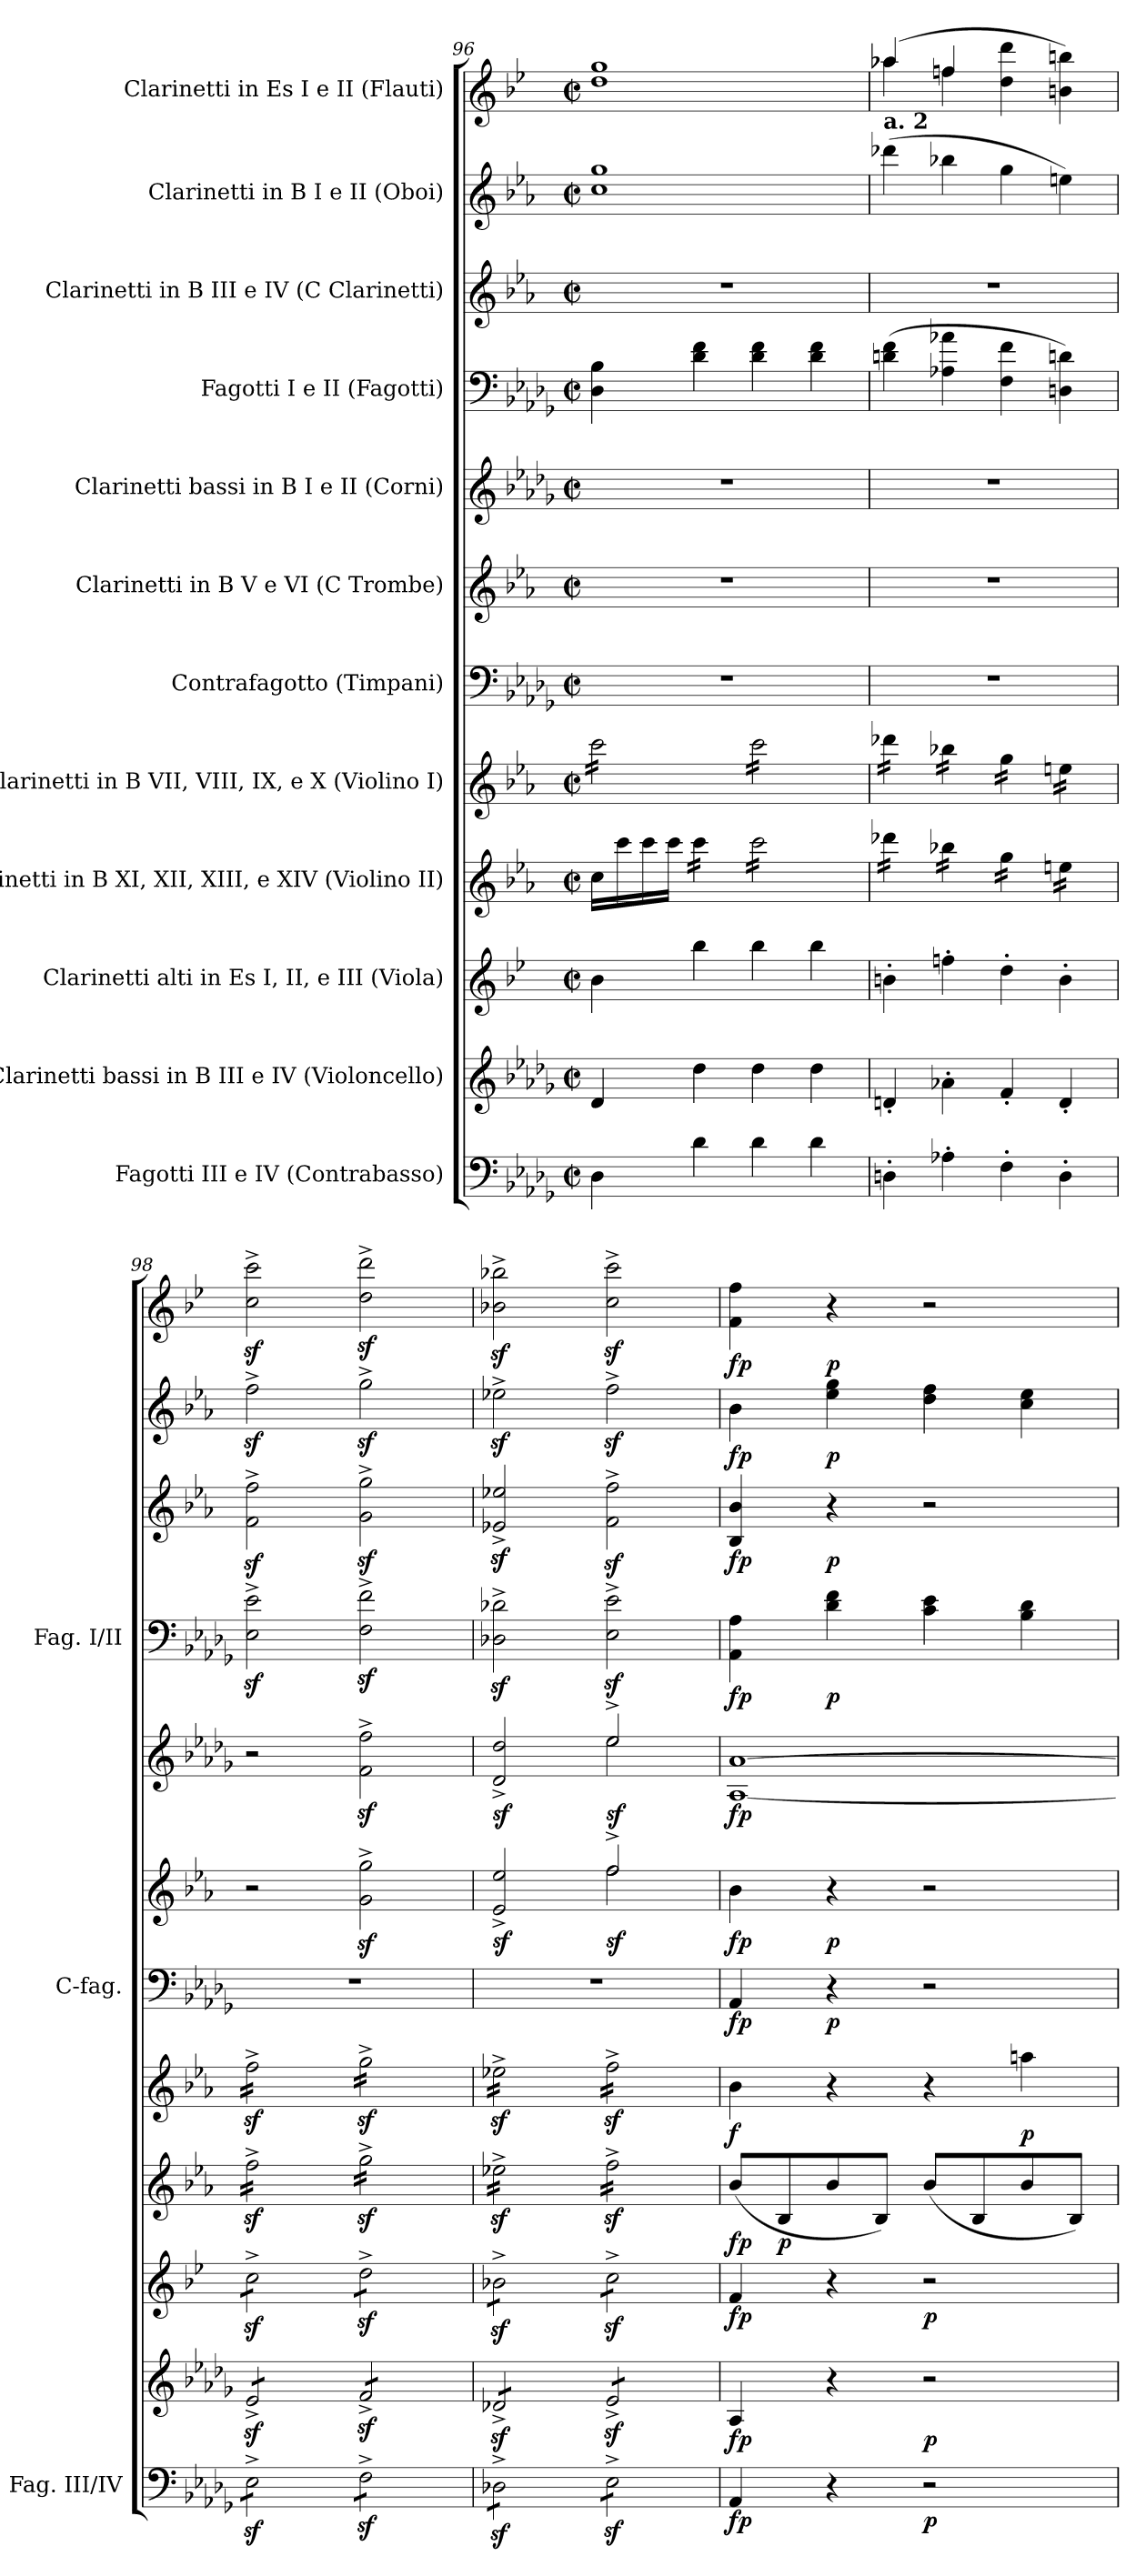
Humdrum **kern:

**kern	**dynam	**kern	**dynam	**kern	**dynam	**kern	**dynam	**kern	**dynam	**kern	**dynam	**kern	**dynam	**kern	**dynam	**kern	**dynam	**kern	**dynam	**kern	**dynam	**kern	**dynam
*part12	*part12	*part11	*part11	*part10	*part10	*part9	*part9	*part8	*part8	*part7	*part7	*part6	*part6	*part5	*part5	*part4	*part4	*part3	*part3	*part2	*part2	*part1	*part1
*staff12	*staff12	*staff11	*staff11	*staff10	*staff10	*staff9	*staff9	*staff8	*staff8	*staff7	*staff7	*staff6	*staff6	*staff5	*staff5	*staff4	*staff4	*staff3	*staff3	*staff2	*staff2	*staff1	*staff1
*I"Fagotti III e IV (Contrabasso)	*	*I"Clarinetti bassi in B III e IV (Violoncello)	*	*I"Clarinetti alti in Es I, II, e III (Viola)	*	*I"Clarinetti in B XI, XII, XIII, e XIV (Violino II)	*	*I"Clarinetti in B VII, VIII, IX, e X (Violino I)	*	*I"Contrafagotto (Timpani)	*	*I"Clarinetti in B V e VI (C Trombe)	*	*I"Clarinetti bassi in B I e II (Corni)	*	*I"Fagotti I e II (Fagotti)	*	*I"Clarinetti in B III e IV (C Clarinetti)	*	*I"Clarinetti in B I e II (Oboi)	*	*I"Clarinetti in Es I e II (Flauti)	*
*I'Fag. III/IV	*	*	*	*	*	*	*	*	*	*I'C-fag.	*	*	*	*	*	*I'Fag. I/II	*	*	*	*	*	*	*
*clefF4	*	*clefG2	*	*clefG2	*	*clefG2	*	*clefG2	*	*clefF4	*	*clefG2	*	*clefG2	*	*clefF4	*	*clefG2	*	*clefG2	*	*clefG2	*
*	*	*ITrd8c14	*	*ITrd5c9	*	*ITrd1c2	*	*ITrd1c2	*	*ITrd7c12	*	*ITrd1c2	*	*ITrd8c14	*	*	*	*ITrd1c2	*	*ITrd1c2	*	*ITrd-2c-3	*
*k[b-e-a-d-g-]	*	*k[b-e-a-d-g-]	*	*k[b-e-a-d-g-]	*	*k[b-e-a-d-g-]	*	*k[b-e-a-d-g-]	*	*k[b-e-a-d-g-]	*	*k[b-e-a-d-g-]	*	*k[b-e-a-d-g-]	*	*k[b-e-a-d-g-]	*	*k[b-e-a-d-g-]	*	*k[b-e-a-d-g-]	*	*k[b-e-a-d-g-]	*
*M2/2	*	*M2/2	*	*M2/2	*	*M2/2	*	*M2/2	*	*M2/2	*	*M2/2	*	*M2/2	*	*M2/2	*	*M2/2	*	*M2/2	*	*M2/2	*
*met(c|)	*	*met(c|)	*	*met(c|)	*	*met(c|)	*	*met(c|)	*	*met(c|)	*	*met(c|)	*	*met(c|)	*	*met(c|)	*	*met(c|)	*	*met(c|)	*	*met(c|)	*
=96	=96	=96	=96	=96	=96	=96	=96	=96	=96	=96	=96	=96	=96	=96	=96	=96	=96	=96	=96	=96	=96	=96	=96
*	*	*	*	*	*	*	*	*tremolo	*	*	*	*	*	*	*	*	*	*	*	*	*	*	*
4D-\	.	4D-/	.	4d-\	.	16b-\LL	.	16bb-\LL	.	1r	.	1r	.	1r	.	4D-\ 4B-\	.	1r	.	1b- 1ff	.	1ff 1bb-	.
.	.	.	.	.	.	16bb-\	.	16bb-\	.	.	.	.	.	.	.	.	.	.	.	.	.	.	.
.	.	.	.	.	.	16bb-\	.	16bb-\	.	.	.	.	.	.	.	.	.	.	.	.	.	.	.
.	.	.	.	.	.	16bb-\JJ	.	16bb-\	.	.	.	.	.	.	.	.	.	.	.	.	.	.	.
*	*	*	*	*	*	*tremolo	*	*	*	*	*	*	*	*	*	*	*	*	*	*	*	*	*
4d-\	.	4d-\	.	4dd-\	.	16bb-\LL	.	16bb-\	.	.	.	.	.	.	.	4d-\ 4f\	.	.	.	.	.	.	.
.	.	.	.	.	.	16bb-\	.	16bb-\	.	.	.	.	.	.	.	.	.	.	.	.	.	.	.
.	.	.	.	.	.	16bb-\	.	16bb-\	.	.	.	.	.	.	.	.	.	.	.	.	.	.	.
.	.	.	.	.	.	16bb-\JJ	.	16bb-\JJ	.	.	.	.	.	.	.	.	.	.	.	.	.	.	.
4d-\	.	4d-\	.	4dd-\	.	16bb-\LL	.	16bb-\LL	.	.	.	.	.	.	.	4d-\ 4f\	.	.	.	.	.	.	.
.	.	.	.	.	.	16bb-\	.	16bb-\	.	.	.	.	.	.	.	.	.	.	.	.	.	.	.
.	.	.	.	.	.	16bb-\	.	16bb-\	.	.	.	.	.	.	.	.	.	.	.	.	.	.	.
.	.	.	.	.	.	16bb-\	.	16bb-\	.	.	.	.	.	.	.	.	.	.	.	.	.	.	.
4d-\	.	4d-\	.	4dd-\	.	16bb-\	.	16bb-\	.	.	.	.	.	.	.	4d-\ 4f\	.	.	.	.	.	.	.
.	.	.	.	.	.	16bb-\	.	16bb-\	.	.	.	.	.	.	.	.	.	.	.	.	.	.	.
.	.	.	.	.	.	16bb-\	.	16bb-\	.	.	.	.	.	.	.	.	.	.	.	.	.	.	.
.	.	.	.	.	.	16bb-\JJ	.	16bb-\JJ	.	.	.	.	.	.	.	.	.	.	.	.	.	.	.
=97	=97	=97	=97	=97	=97	=97	=97	=97	=97	=97	=97	=97	=97	=97	=97	=97	=97	=97	=97	=97	=97	=97	=97
*	*	*	*	*	*	*	*	*	*	*	*	*	*	*	*	*	*	*	*	*	*	*^	*
!	!	!	!	!	!	!	!	!	!	!	!	!	!	!	!	!	!	!	!	!LO:TX:a:B:t=a. 2	!	!	!	!
4Dn'\	.	4Dn'/	.	4dn'\	.	16ccc-X\LL	.	16ccc-X\LL	.	1r	.	1r	.	1r	.	(>4dn\ 4f\	.	1r	.	(>4ccc-X\	.	(>4ccc-X/	4ccc-\	.
.	.	.	.	.	.	16ccc-X\	.	16ccc-X\	.	.	.	.	.	.	.	.	.	.	.	.	.	.	.	.
.	.	.	.	.	.	16ccc-X\	.	16ccc-X\	.	.	.	.	.	.	.	.	.	.	.	.	.	.	.	.
.	.	.	.	.	.	16ccc-X\JJ	.	16ccc-X\JJ	.	.	.	.	.	.	.	.	.	.	.	.	.	.	.	.
4A-X'\	.	4A-X'\	.	4a-X'\	.	16aa-X\LL	.	16aa-X\LL	.	.	.	.	.	.	.	4A-X\ 4a-X\	.	.	.	4aa-X\	.	4aa-X/	4aa-\	.
.	.	.	.	.	.	16aa-X\	.	16aa-X\	.	.	.	.	.	.	.	.	.	.	.	.	.	.	.	.
.	.	.	.	.	.	16aa-X\	.	16aa-X\	.	.	.	.	.	.	.	.	.	.	.	.	.	.	.	.
.	.	.	.	.	.	16aa-X\JJ	.	16aa-X\JJ	.	.	.	.	.	.	.	.	.	.	.	.	.	.	.	.
4F'\	.	4F'/	.	4f'\	.	16ff\LL	.	16ff\LL	.	.	.	.	.	.	.	4F\ 4f\	.	.	.	4ff\	.	4ff\ 4fff\	2ryy	.
.	.	.	.	.	.	16ff\	.	16ff\	.	.	.	.	.	.	.	.	.	.	.	.	.	.	.	.
.	.	.	.	.	.	16ff\	.	16ff\	.	.	.	.	.	.	.	.	.	.	.	.	.	.	.	.
.	.	.	.	.	.	16ff\JJ	.	16ff\JJ	.	.	.	.	.	.	.	.	.	.	.	.	.	.	.	.
4D'\	.	4D'/	.	4d'\	.	16ddn\LL	.	16ddn\LL	.	.	.	.	.	.	.	4Dn\ 4dn\)	.	.	.	4ddn\)	.	4ddn\ 4dddn\)	.	.
.	.	.	.	.	.	16ddn\	.	16ddn\	.	.	.	.	.	.	.	.	.	.	.	.	.	.	.	.
.	.	.	.	.	.	16ddn\	.	16ddn\	.	.	.	.	.	.	.	.	.	.	.	.	.	.	.	.
.	.	.	.	.	.	16ddn\JJ	.	16ddn\JJ	.	.	.	.	.	.	.	.	.	.	.	.	.	.	.	.
*	*	*	*	*	*	*	*	*	*	*	*	*	*	*	*	*	*	*	*	*	*	*v	*v	*
=98	=98	=98	=98	=98	=98	=98	=98	=98	=98	=98	=98	=98	=98	=98	=98	=98	=98	=98	=98	=98	=98	=98	=98
*tremolo	*	*	*	*	*	*	*	*	*	*	*	*	*	*	*	*	*	*	*	*	*	*	*
*	*	*tremolo	*	*	*	*	*	*	*	*	*	*	*	*	*	*	*	*	*	*	*	*	*
*	*	*	*	*tremolo	*	*	*	*	*	*	*	*	*	*	*	*	*	*	*	*	*	*	*
8E-z<^\L	.	8E-z<^/L	.	8e-z<^\L	.	16ee-z<^\LL	.	16ee-z<^\LL	.	1r	.	2r	.	2r	.	2E-\z<^ 2e-\z<^	.	2e-\z<^ 2ee-\z<^	.	2ee-z<^\	.	2ee-\z<^ 2eee-\z<^	.
.	.	.	.	.	.	16ee-z<^\	.	16ee-z<^\	.	.	.	.	.	.	.	.	.	.	.	.	.	.	.
8E-z<^\	.	8E-z<^/	.	8e-z<^\	.	16ee-z<^\	.	16ee-z<^\	.	.	.	.	.	.	.	.	.	.	.	.	.	.	.
.	.	.	.	.	.	16ee-z<^\	.	16ee-z<^\	.	.	.	.	.	.	.	.	.	.	.	.	.	.	.
8E-z<^\	.	8E-z<^/	.	8e-z<^\	.	16ee-z<^\	.	16ee-z<^\	.	.	.	.	.	.	.	.	.	.	.	.	.	.	.
.	.	.	.	.	.	16ee-z<^\	.	16ee-z<^\	.	.	.	.	.	.	.	.	.	.	.	.	.	.	.
8E-z<^\J	.	8E-z<^/J	.	8e-z<^\J	.	16ee-z<^\	.	16ee-z<^\	.	.	.	.	.	.	.	.	.	.	.	.	.	.	.
.	.	.	.	.	.	16ee-z<^\JJ	.	16ee-z<^\JJ	.	.	.	.	.	.	.	.	.	.	.	.	.	.	.
8Fz<^\L	.	8Fz<^/L	.	8fz<^\L	.	16ffz<^\LL	.	16ffz<^\LL	.	.	.	2f\z<^ 2ff\z<^	.	2F\z<^ 2f\z<^	.	2F\z<^ 2f\z<^	.	2f\z<^ 2ff\z<^	.	2ffz<^\	.	2ff\z<^ 2fff\z<^	.
.	.	.	.	.	.	16ffz<^\	.	16ffz<^\	.	.	.	.	.	.	.	.	.	.	.	.	.	.	.
8Fz<^\	.	8Fz<^/	.	8fz<^\	.	16ffz<^\	.	16ffz<^\	.	.	.	.	.	.	.	.	.	.	.	.	.	.	.
.	.	.	.	.	.	16ffz<^\	.	16ffz<^\	.	.	.	.	.	.	.	.	.	.	.	.	.	.	.
8Fz<^\	.	8Fz<^/	.	8fz<^\	.	16ffz<^\	.	16ffz<^\	.	.	.	.	.	.	.	.	.	.	.	.	.	.	.
.	.	.	.	.	.	16ffz<^\	.	16ffz<^\	.	.	.	.	.	.	.	.	.	.	.	.	.	.	.
8Fz<^\J	.	8Fz<^/J	.	8fz<^\J	.	16ffz<^\	.	16ffz<^\	.	.	.	.	.	.	.	.	.	.	.	.	.	.	.
.	.	.	.	.	.	16ffz<^\JJ	.	16ffz<^\JJ	.	.	.	.	.	.	.	.	.	.	.	.	.	.	.
=99	=99	=99	=99	=99	=99	=99	=99	=99	=99	=99	=99	=99	=99	=99	=99	=99	=99	=99	=99	=99	=99	=99	=99
*	*	*	*	*	*	*	*	*	*	*	*	*^	*	*^	*	*	*	*	*	*	*	*	*
!	!	!	!	!	!	!	!	!	!	!	!	!	!	!LO:DY:b	!	!	!LO:DY:b	!	!	!	!	!	!	!	!
8D-Xz<^\L	.	8D-Xz<^/L	.	8d-Xz<^\L	.	16dd-Xz<^\LL	.	16dd-Xz<^\LL	.	1r	.	2d-/^ 2dd-/^	2ryy	sf	2D-/^ 2d-/^	2ryy	sf	2D-X\z<^ 2d-X\z<^	.	2d-X/z<^ 2dd-X/z<^	.	2dd-Xz<^\	.	2dd-X\z<^ 2ddd-X\z<^	.
.	.	.	.	.	.	16dd-Xz<^\	.	16dd-Xz<^\	.	.	.	.	.	.	.	.	.	.	.	.	.	.	.	.	.
8D-Xz<^\	.	8D-Xz<^/	.	8d-Xz<^\	.	16dd-Xz<^\	.	16dd-Xz<^\	.	.	.	.	.	.	.	.	.	.	.	.	.	.	.	.	.
.	.	.	.	.	.	16dd-Xz<^\	.	16dd-Xz<^\	.	.	.	.	.	.	.	.	.	.	.	.	.	.	.	.	.
8D-Xz<^\	.	8D-Xz<^/	.	8d-Xz<^\	.	16dd-Xz<^\	.	16dd-Xz<^\	.	.	.	.	.	.	.	.	.	.	.	.	.	.	.	.	.
.	.	.	.	.	.	16dd-Xz<^\	.	16dd-Xz<^\	.	.	.	.	.	.	.	.	.	.	.	.	.	.	.	.	.
8D-Xz<^\J	.	8D-Xz<^/J	.	8d-Xz<^\J	.	16dd-Xz<^\	.	16dd-Xz<^\	.	.	.	.	.	.	.	.	.	.	.	.	.	.	.	.	.
.	.	.	.	.	.	16dd-Xz<^\JJ	.	16dd-Xz<^\JJ	.	.	.	.	.	.	.	.	.	.	.	.	.	.	.	.	.
!	!	!	!	!	!	!	!	!	!	!	!	!	!	!LO:DY:b	!	!	!LO:DY:b	!	!	!	!	!	!	!	!
8E-z<^\L	.	8E-z<^/L	.	8e-z<^\L	.	16ee-z<^\LL	.	16ee-z<^\LL	.	.	.	2ee-^/	2ee-\	sf	2e-^/	2e-\	sf	2E-\z<^ 2e-\z<^	.	2e-\z<^ 2ee-\z<^	.	2ee-z<^\	.	2ee-\z<^ 2eee-\z<^	.
.	.	.	.	.	.	16ee-z<^\	.	16ee-z<^\	.	.	.	.	.	.	.	.	.	.	.	.	.	.	.	.	.
8E-z<^\	.	8E-z<^/	.	8e-z<^\	.	16ee-z<^\	.	16ee-z<^\	.	.	.	.	.	.	.	.	.	.	.	.	.	.	.	.	.
.	.	.	.	.	.	16ee-z<^\	.	16ee-z<^\	.	.	.	.	.	.	.	.	.	.	.	.	.	.	.	.	.
8E-z<^\	.	8E-z<^/	.	8e-z<^\	.	16ee-z<^\	.	16ee-z<^\	.	.	.	.	.	.	.	.	.	.	.	.	.	.	.	.	.
.	.	.	.	.	.	16ee-z<^\	.	16ee-z<^\	.	.	.	.	.	.	.	.	.	.	.	.	.	.	.	.	.
8E-z<^\J	.	8E-z<^/J	.	8e-z<^\J	.	16ee-z<^\	.	16ee-z<^\	.	.	.	.	.	.	.	.	.	.	.	.	.	.	.	.	.
*	*	*	*	*Xtremolo	*	*	*	*	*	*	*	*	*	*	*	*	*	*	*	*	*	*	*	*	*
*	*	*Xtremolo	*	*	*	*	*	*	*	*	*	*	*	*	*	*	*	*	*	*	*	*	*	*	*
*Xtremolo	*	*	*	*	*	*	*	*	*	*	*	*	*	*	*	*	*	*	*	*	*	*	*	*	*
.	.	.	.	.	.	16ee-z<^\JJ	.	16ee-z<^\JJ	.	.	.	.	.	.	.	.	.	.	.	.	.	.	.	.	.
*	*	*	*	*	*	*	*	*Xtremolo	*	*	*	*	*	*	*	*	*	*	*	*	*	*	*	*	*
*	*	*	*	*	*	*Xtremolo	*	*	*	*	*	*	*	*	*	*	*	*	*	*	*	*	*	*	*
=100	=100	=100	=100	=100	=100	=100	=100	=100	=100	=100	=100	=100	=100	=100	=100	=100	=100	=100	=100	=100	=100	=100	=100	=100	=100
!	!LO:DY:b	!	!LO:DY:b	!	!LO:DY:b	!	!LO:DY:b	!	!LO:DY:b	!	!LO:DY:b	!	!	!LO:DY:b	!	!	!LO:DY:b	!	!LO:DY:b	!	!LO:DY:b	!	!LO:DY:b	!	!LO:DY:b
*	*	*	*	*	*	*	*	*	*	*	*	*v	*v	*	*	*	*	*	*	*	*	*	*	*	*
*	*	*	*	*	*	*	*	*	*	*	*	*	*	*v	*v	*	*	*	*	*	*	*	*	*
4AA-/	fp	4AA-/	fp	4A-/	fp	(<8a-/L	fp	4a-\	f	4AAA-/	fp	4a-\	fp	[1AA- [1A-	fp	4AA-\ 4A-\	fp	4A-/ 4a-/	fp	4a-\	fp	4a-\ 4aa-\	fp
!	!	!	!	!	!	!	!LO:DY:b	!	!	!	!	!	!	!	!	!	!	!	!	!	!	!	!
.	.	.	.	.	.	8A-/	p	.	.	.	.	.	.	.	.	.	.	.	.	.	.	.	.
!	!	!	!	!	!	!	!	!	!	!	!LO:DY:b	!	!LO:DY:b	!	!	!	!LO:DY:b	!	!LO:DY:b	!	!LO:DY:b	!	!LO:DY:b
4r	.	4r	.	4r	.	8a-/	.	4r	.	4r	p	4r	p	.	.	4d-\ 4f\	p	4r	p	4dd-\ 4ff\	p	4r	p
.	.	.	.	.	.	8A-/J)	.	.	.	.	.	.	.	.	.	.	.	.	.	.	.	.	.
!	!LO:DY:b	!	!LO:DY:b	!	!LO:DY:b	!	!	!	!	!	!	!	!	!	!	!	!	!	!	!	!	!	!
2r	p	2r	p	2r	p	(<8a-/L	.	4r	.	2r	.	2r	.	.	.	4c\ 4e-\	.	2r	.	4cc\ 4ee-\	.	2r	.
.	.	.	.	.	.	8A-/	.	.	.	.	.	.	.	.	.	.	.	.	.	.	.	.	.
!	!	!	!	!	!	!	!	!	!LO:DY:b	!	!	!	!	!	!	!	!	!	!	!	!	!	!
.	.	.	.	.	.	8a-/	.	4ggn\	p	.	.	.	.	.	.	4B-\ 4d-\	.	.	.	4b-\ 4dd-\	.	.	.
.	.	.	.	.	.	8A-/J)	.	.	.	.	.	.	.	.	.	.	.	.	.	.	.	.	.
=	=	=	=	=	=	=	=	=	=	=	=	=	=	=	=	=	=	=	=	=	=	=	=
*-	*-	*-	*-	*-	*-	*-	*-	*-	*-	*-	*-	*-	*-	*-	*-	*-	*-	*-	*-	*-	*-	*-	*-
